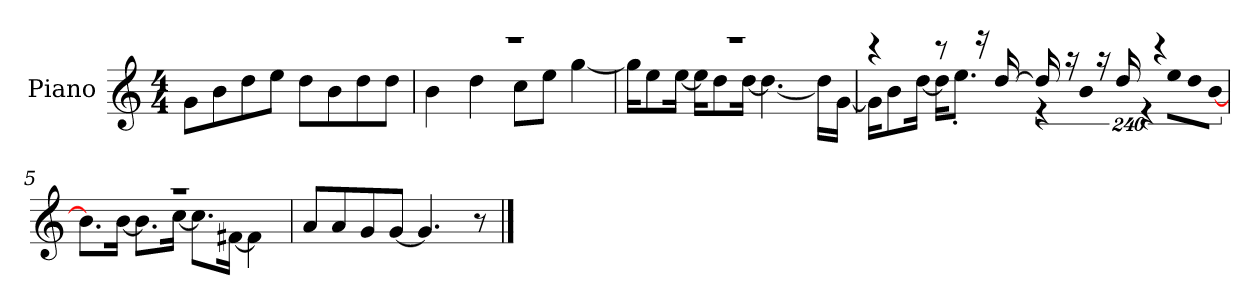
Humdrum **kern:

**kern
*part1
*staff1
*I"Piano
*I'P-no
*clefG2
*k[]
*M4/4
*MM90
=1
8g\L
8b\
8dd\
8ee\J
8dd\L
8b\
8dd\
8dd\J
=2
*^
1r	4b\
.	4dd\
.	8cc\L
.	8ee\J
.	[4gg\
=3	=3
1r	16gg\KL]
.	8ee\
.	[16ee\Jk
.	16ee\KL]
.	8dd\
.	[16dd\Jk
.	4.dd\_
.	16dd\LL]
.	[16g\JJ
!!LO:LB:g=z	!!
=4	=4
4r	16g\KL]
.	8b\
.	[16dd\Jk
8r	16dd\KL]
.	8.ee'\J
16r	.
[16dd/	.
!	!LO:N:vis=16
16dd/]	1920%137r
16r	.
!	!LO:N:vis=8
.	960%137b\
16r	.
16dd/	.
!	!LO:N:vis=16
.	1920%137r
4r	.
!	!LO:N:vis=16
.	1920%137ee\LL
!	!LO:N:vis=16
.	1920%137dd\
!	!LO:N:vis=16
.	[1920%137b\JJ
.	1920ryy
=5	=5
1r	8.b\L]
.	[16b\Jk
.	8.b\L]
.	[16cc\Jk
.	8.cc\L]
.	[16f#X\Jk
.	4f#\]
*v	*v
=6
8a/L
8a/
8g/
[8g/J
4.g/]
8r
==
*-
